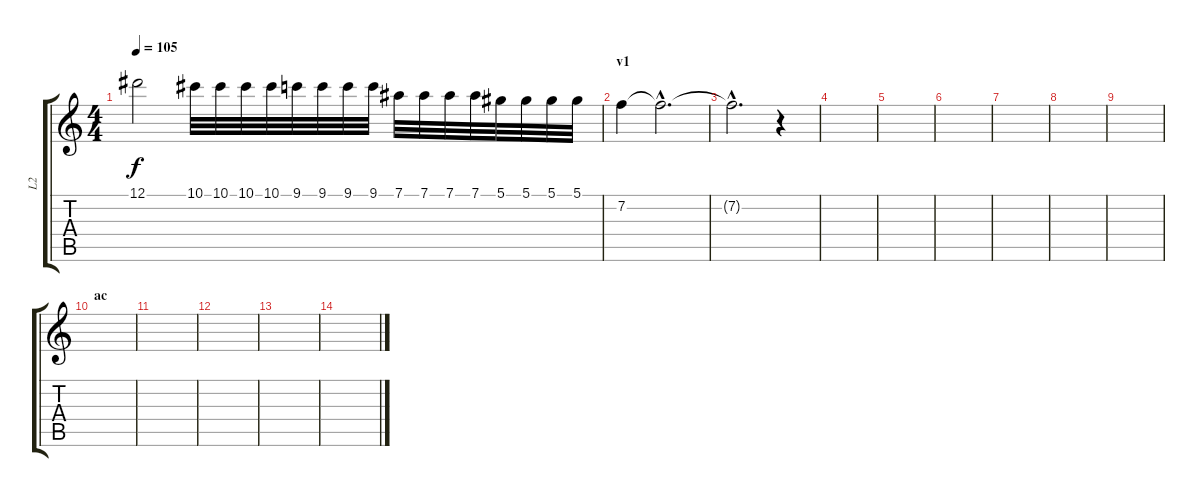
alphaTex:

\track ("L2" "L2") {instrument overdrivenguitar}
\staff {score tabs}
\tuning (Eb4 Bb3 Gb3 Db3 Ab2 Eb2) {hide}
\ts (4 4)
\tempo 105
\clef g2
\ks c
12.1.2{dy f} 10.1.32 10.1.32 10.1.32 10.1.32 9.1.32 9.1.32 9.1.32 9.1.32 7.1.32 7.1.32 7.1.32 7.1.32 5.1.32 5.1.32 5.1.32 5.1.32 |
\section ("" "v1")
7.2.4 7.2{hac t}.2{d volume 0} |
7.2{hac t}.2{d} r.4{volume 13} |
|
|
|
|
|
|
\section ("" "ac")
|
|
|
|
\section ("" "")
